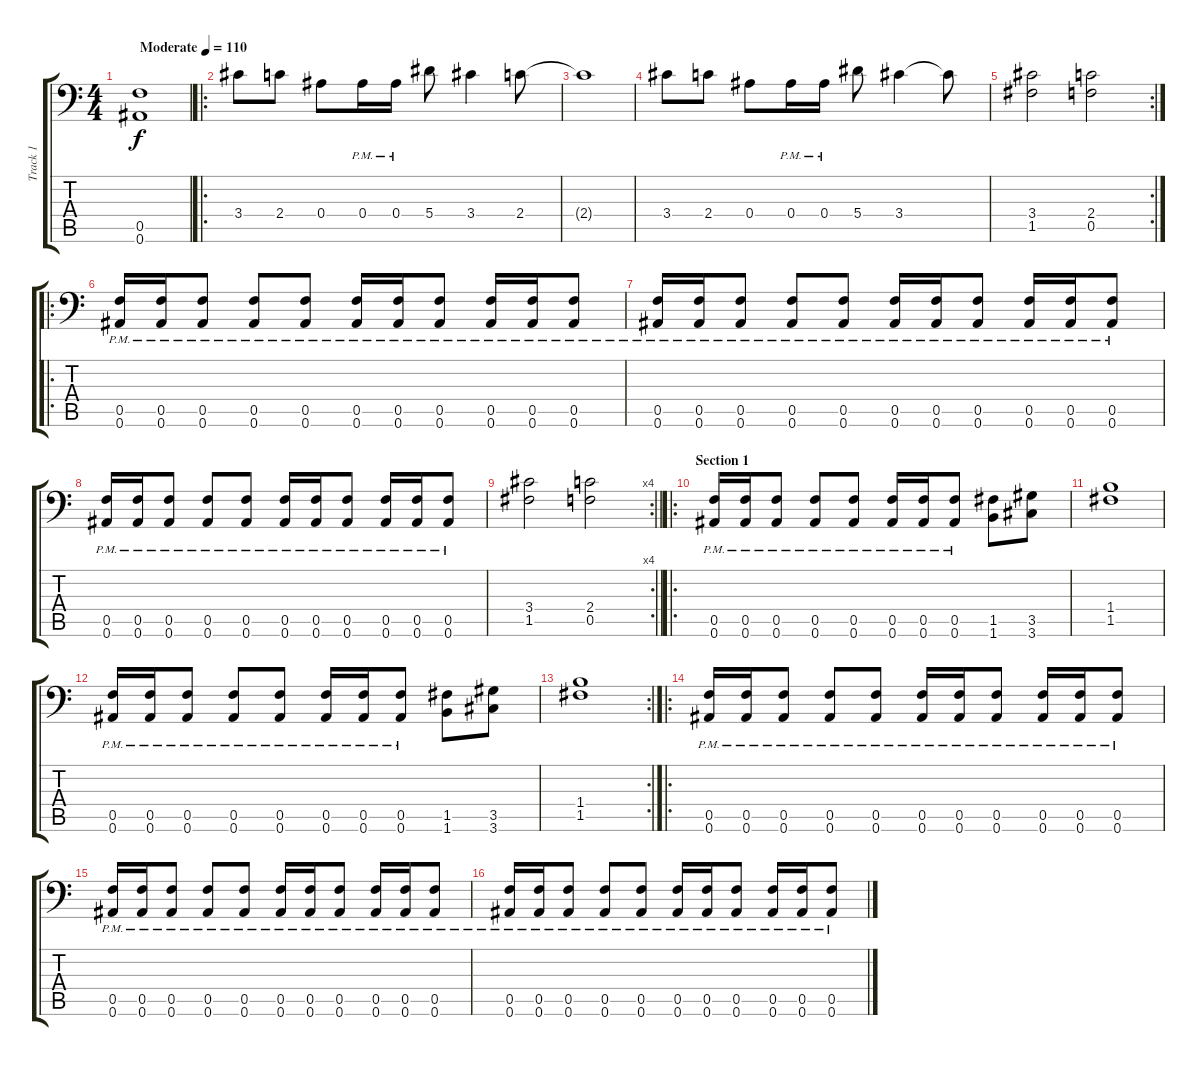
\track ("Track 1" "Track 1") {instrument distortionguitar}
\staff {score tabs}
\tuning (C4 G3 Eb3 Bb2 F2 Bb1) {hide}
\ts (4 4)
\tempo (110 "Moderate")
\clef f4
\ks c
(0.5 0.6).1{dy f instrument distortionguitar} |
\ro
3.4.8 2.4.8 0.4.8 0.4{pm}.16 0.4{pm}.16 5.4.8 3.4.4 2.4.8 |
2.4{t}.1 |
3.4.8 2.4.8 0.4.8 0.4{pm}.16 0.4{pm}.16 5.4.8 3.4.4 3.4{t}.8 |
\rc 2
(3.4 1.5).2 (2.4 0.5).2 |
\ro
(0.5{pm} 0.6{pm}).16 (0.5{pm} 0.6{pm}).16 (0.5{pm} 0.6{pm}).8 (0.5{pm} 0.6{pm}).8 (0.5{pm} 0.6{pm}).8 (0.5{pm} 0.6{pm}).16 (0.5{pm} 0.6{pm}).16 (0.5{pm} 0.6{pm}).8 (0.5{pm} 0.6{pm}).16 (0.5{pm} 0.6{pm}).16 (0.5{pm} 0.6{pm}).8 |
(0.5{pm} 0.6{pm}).16 (0.5{pm} 0.6{pm}).16 (0.5{pm} 0.6{pm}).8 (0.5{pm} 0.6{pm}).8 (0.5{pm} 0.6{pm}).8 (0.5{pm} 0.6{pm}).16 (0.5{pm} 0.6{pm}).16 (0.5{pm} 0.6{pm}).8 (0.5{pm} 0.6{pm}).16 (0.5{pm} 0.6{pm}).16 (0.5{pm} 0.6{pm}).8 |
(0.5{pm} 0.6{pm}).16 (0.5{pm} 0.6{pm}).16 (0.5{pm} 0.6{pm}).8 (0.5{pm} 0.6{pm}).8 (0.5{pm} 0.6{pm}).8 (0.5{pm} 0.6{pm}).16 (0.5{pm} 0.6{pm}).16 (0.5{pm} 0.6{pm}).8 (0.5{pm} 0.6{pm}).16 (0.5{pm} 0.6{pm}).16 (0.5{pm} 0.6{pm}).8 |
\rc 4
\barLineRight lightlight
(3.4 1.5).2 (2.4 0.5).2 |
\ro
\section ("" "Section 1")
(0.5{pm} 0.6{pm}).16 (0.5{pm} 0.6{pm}).16 (0.5{pm} 0.6{pm}).8 (0.5{pm} 0.6{pm}).8 (0.5{pm} 0.6{pm}).8 (0.5{pm} 0.6{pm}).16 (0.5{pm} 0.6{pm}).16 (0.5{pm} 0.6{pm}).8 (1.5 1.6).8 (3.5 3.6).8 |
(1.4 1.5).1 |
(0.5{pm} 0.6{pm}).16 (0.5{pm} 0.6{pm}).16 (0.5{pm} 0.6{pm}).8 (0.5{pm} 0.6{pm}).8 (0.5{pm} 0.6{pm}).8 (0.5{pm} 0.6{pm}).16 (0.5{pm} 0.6{pm}).16 (0.5{pm} 0.6{pm}).8 (1.5 1.6).8 (3.5 3.6).8 |
\rc 2
(1.4 1.5).1 |
\ro
(0.5{pm} 0.6{pm}).16 (0.5{pm} 0.6{pm}).16 (0.5{pm} 0.6{pm}).8 (0.5{pm} 0.6{pm}).8 (0.5{pm} 0.6{pm}).8 (0.5{pm} 0.6{pm}).16 (0.5{pm} 0.6{pm}).16 (0.5{pm} 0.6{pm}).8 (0.5{pm} 0.6{pm}).16 (0.5{pm} 0.6{pm}).16 (0.5{pm} 0.6{pm}).8 |
(0.5{pm} 0.6{pm}).16 (0.5{pm} 0.6{pm}).16 (0.5{pm} 0.6{pm}).8 (0.5{pm} 0.6{pm}).8 (0.5{pm} 0.6{pm}).8 (0.5{pm} 0.6{pm}).16 (0.5{pm} 0.6{pm}).16 (0.5{pm} 0.6{pm}).8 (0.5{pm} 0.6{pm}).16 (0.5{pm} 0.6{pm}).16 (0.5{pm} 0.6{pm}).8 |
(0.5{pm} 0.6{pm}).16 (0.5{pm} 0.6{pm}).16 (0.5{pm} 0.6{pm}).8 (0.5{pm} 0.6{pm}).8 (0.5{pm} 0.6{pm}).8 (0.5{pm} 0.6{pm}).16 (0.5{pm} 0.6{pm}).16 (0.5{pm} 0.6{pm}).8 (0.5{pm} 0.6{pm}).16 (0.5{pm} 0.6{pm}).16 (0.5{pm} 0.6{pm}).8
